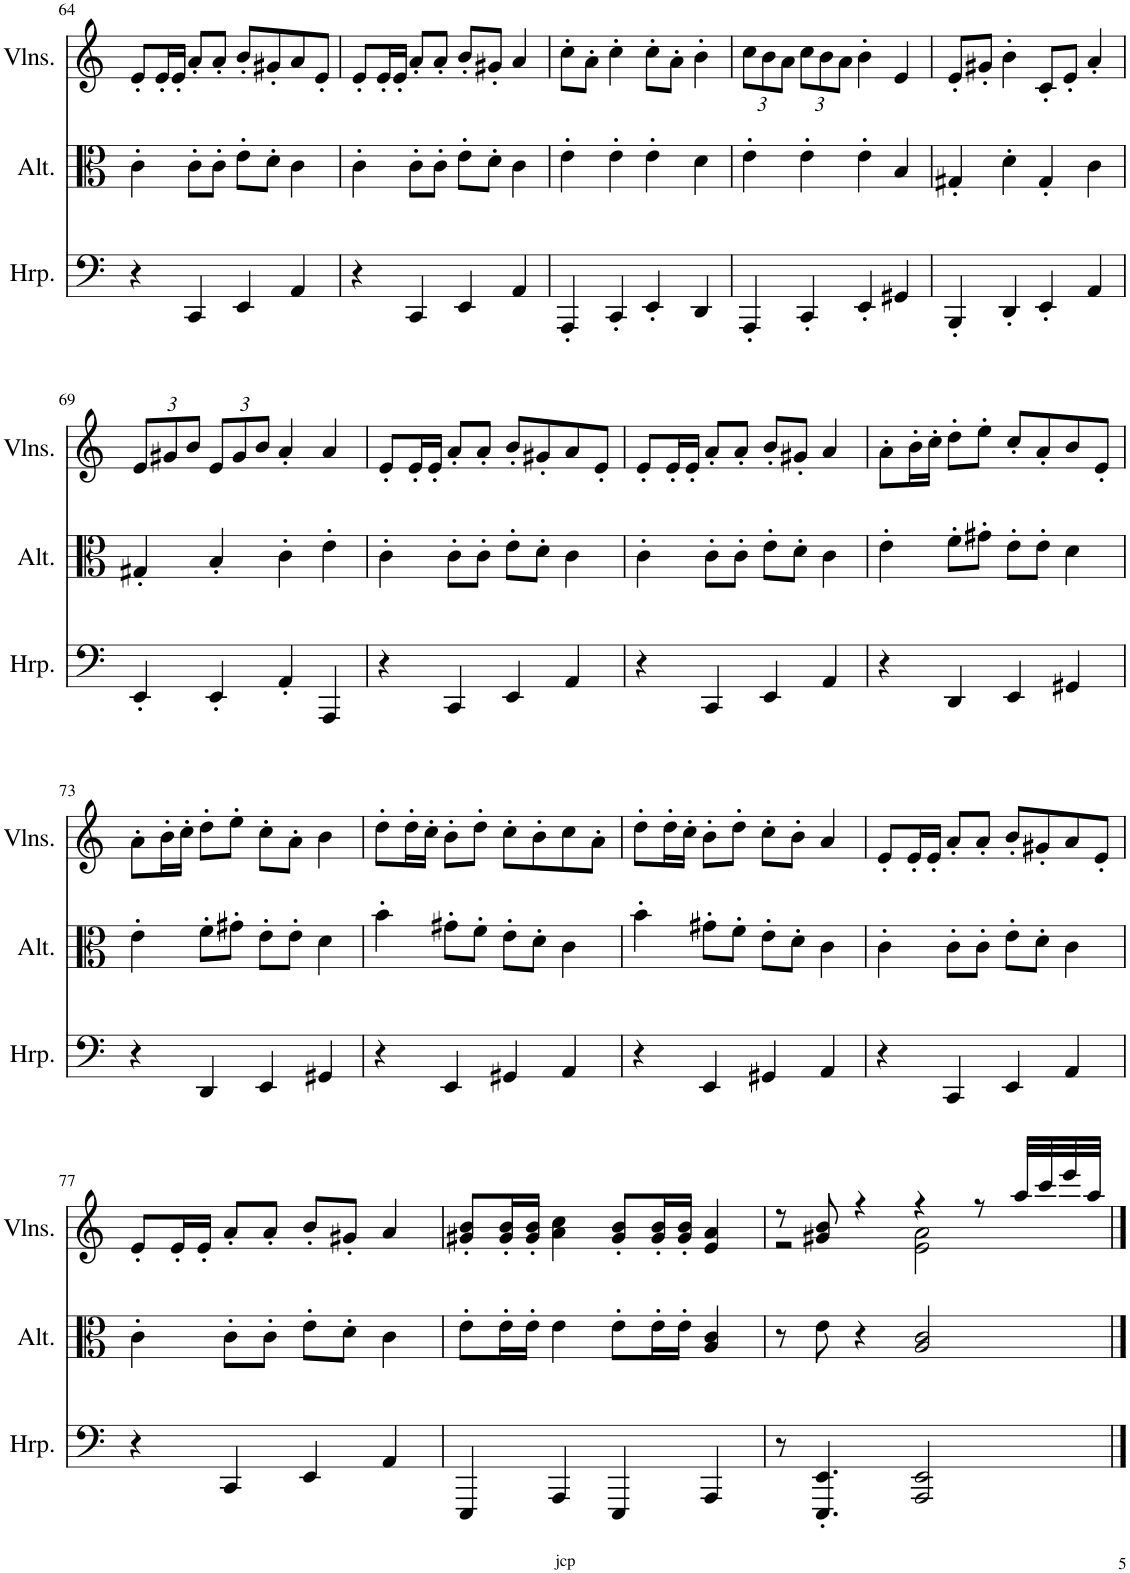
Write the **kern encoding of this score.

**kern	**kern	**kern
*part3	*part2	*part1
*staff3	*staff2	*staff1
*I"Harpe	*I"Altos	*I"Violons
*I'Hrp.	*I'Alt.	*I'Vlns.
!!LO:PB:g=z
*clefF4	*clefC3	*clefG2
*k[]	*k[]	*k[]
*M4/4	*M4/4	*M4/4
=64	=64	=64
4r	4c'\	8e'/L
.	.	16e'/L
.	.	16e'/JJ
4CC/	8c'\L	8a'/L
.	8c'\J	8a'/J
4EE/	8e'\L	8b'/L
.	8d'\J	8g#X'/
4AA/	4c\	8a/
.	.	8e'/J
=65	=65	=65
4r	4c'\	8e'/L
.	.	16e'/L
.	.	16e'/JJ
4CC/	8c'\L	8a'/L
.	8c'\J	8a'/J
4EE/	8e'\L	8b'/L
.	8d'\J	8g#X'/J
4AA/	4c\	4a/
=66	=66	=66
4AAA'/	4e'\	8cc'\L
.	.	8a'\J
4CC'/	4e'\	4cc'\
4EE'/	4e'\	8cc'\L
.	.	8a'\J
4DD/	4d\	4b'\
=67	=67	=67
*	*	*Xbrackettup
4AAA'/	4e'\	12cc\L
.	.	12b\
.	.	12a\J
4CC'/	4e'\	12cc\L
.	.	12b\
.	.	12a\J
4EE'/	4e'\	4b'\
4GG#X/	4B/	4e/
=68	=68	=68
4BBB'/	4G#X'/	8e'/L
.	.	8g#X'/J
4DD'/	4d'\	4b'\
4EE'/	4G#'/	8c'/L
.	.	8e'/J
4AA/	4c\	4a'/
!!LO:LB:g=z
=69	=69	=69
4EE'/	4G#X'/	12e/L
.	.	12g#X/
.	.	12b/J
4EE'/	4B'/	12e/L
.	.	12g#/
.	.	12b/J
4AA'/	4c'\	4a'/
4AAA/	4e'\	4a/
=70	=70	=70
4r	4c'\	8e'/L
.	.	16e'/L
.	.	16e'/JJ
4CC/	8c'\L	8a'/L
.	8c'\J	8a'/J
4EE/	8e'\L	8b'/L
.	8d'\J	8g#X'/
4AA/	4c\	8a/
.	.	8e'/J
=71	=71	=71
4r	4c'\	8e'/L
.	.	16e'/L
.	.	16e'/JJ
4CC/	8c'\L	8a'/L
.	8c'\J	8a'/J
4EE/	8e'\L	8b'/L
.	8d'\J	8g#X'/J
4AA/	4c\	4a/
=72	=72	=72
4r	4e'\	8a'\L
.	.	16b'\L
.	.	16cc'\JJ
4DD/	8f'\L	8dd'\L
.	8g#X'\J	8ee'\J
4EE/	8e'\L	8cc'/L
.	8e'\J	8a'/
4GG#X/	4d\	8b/
.	.	8e'/J
!!LO:LB:g=z
=73	=73	=73
4r	4e'\	8a'\L
.	.	16b'\L
.	.	16cc'\JJ
4DD/	8f'\L	8dd'\L
.	8g#X'\J	8ee'\J
4EE/	8e'\L	8cc'\L
.	8e'\J	8a'\J
4GG#X/	4d\	4b\
=74	=74	=74
4r	4b'\	8dd'\L
.	.	16dd'\L
.	.	16cc'\JJ
4EE/	8g#X'\L	8b'\L
.	8f'\J	8dd'\J
4GG#X/	8e'\L	8cc'\L
.	8d'\J	8b'\
4AA/	4c\	8cc\
.	.	8a'\J
=75	=75	=75
4r	4b'\	8dd'\L
.	.	16dd'\L
.	.	16cc'\JJ
4EE/	8g#X'\L	8b'\L
.	8f'\J	8dd'\J
4GG#X/	8e'\L	8cc'\L
.	8d'\J	8b'\J
4AA/	4c\	4a/
=76	=76	=76
4r	4c'\	8e'/L
.	.	16e'/L
.	.	16e'/JJ
4CC/	8c'\L	8a'/L
.	8c'\J	8a'/J
4EE/	8e'\L	8b'/L
.	8d'\J	8g#X'/
4AA/	4c\	8a/
.	.	8e'/J
!!LO:LB:g=z
=77	=77	=77
4r	4c'\	8e'/L
.	.	16e'/L
.	.	16e'/JJ
4CC/	8c'\L	8a'/L
.	8c'\J	8a'/J
4EE/	8e'\L	8b'/L
.	8d'\J	8g#X'/J
4AA/	4c\	4a/
=78	=78	=78
4EEE/	8e'\L	8g#X/' 8b/'L
.	16e'\L	16g#/' 16b/'L
.	16e'\JJ	16g#/' 16b/'JJ
4AAA/	4e\	4a\ 4cc\
4EEE/	8e'\L	8g#/' 8b/'L
.	16e'\L	16g#/' 16b/'L
.	16e'\JJ	16g#/' 16b/'JJ
4AAA/	4A/ 4c/	4e/ 4a/
=79	=79	=79
*	*	*^
8r	8r	8r	2r
4.EEE/' 4.EE/'	8e\	8g#X/ 8b/	.
.	4r	4r	.
2AAA/ 2EE/	2A/ 2c/	4r	2e\ 2a\
.	.	8r	.
.	.	32aa/LLL	.
.	.	32ccc/	.
.	.	32eee/	.
.	.	32aa/JJJ	.
*	*	*v	*v
==	==	==
*-	*-	*-
